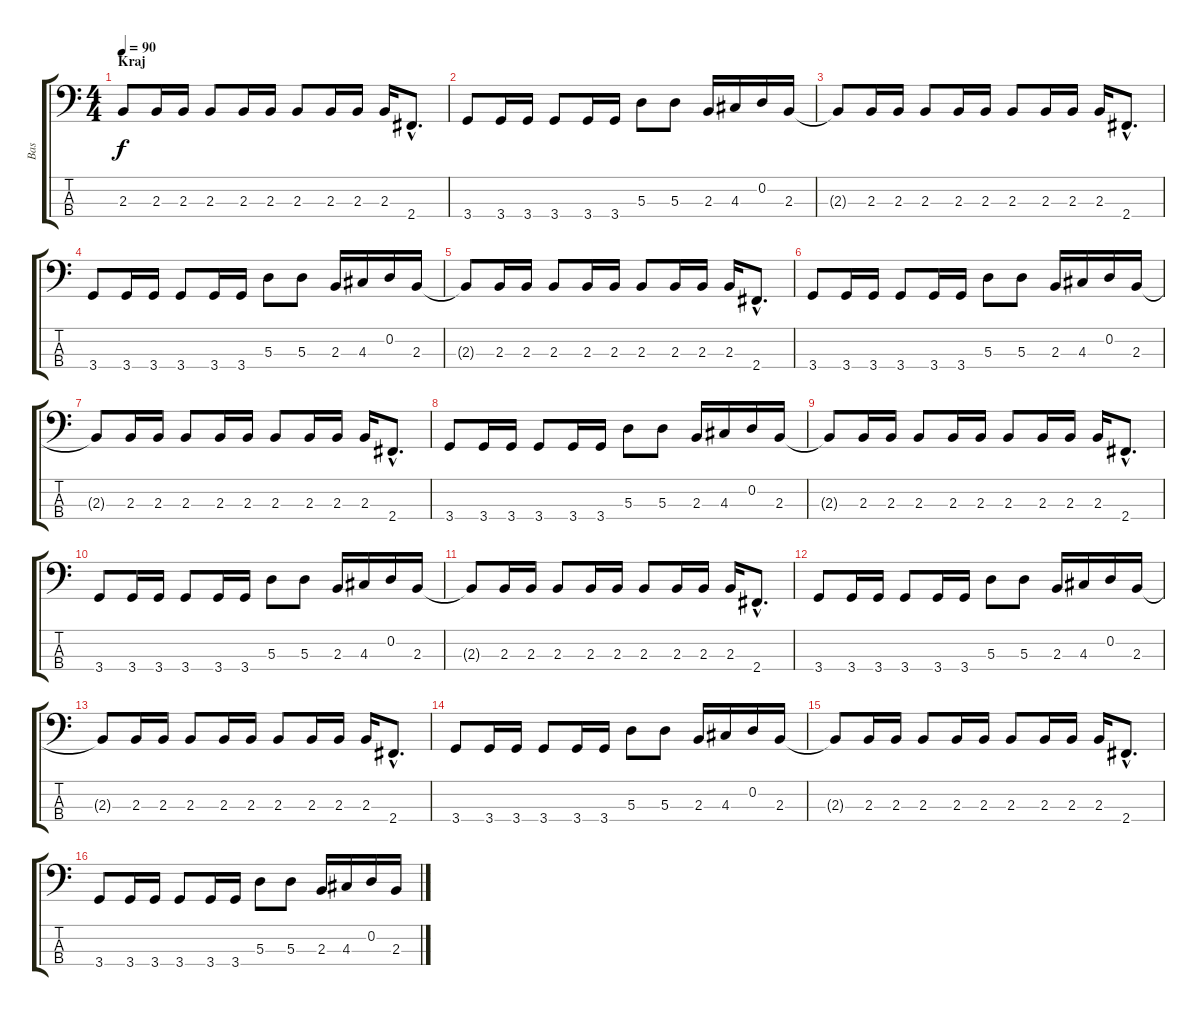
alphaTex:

\track ("Bas" "Bas") {instrument electricbassfinger}
\staff {score tabs}
\tuning (G2 D2 A1 E1) {hide}
\ts (4 4)
\section ("" "Kraj")
\tempo 90
\clef f4
\ks c
2.3.8{dy f} 2.3.16 2.3.16 2.3.8 2.3.16 2.3.16 2.3.8 2.3.16 2.3.16 2.3.16 2.4{hac}.8{d} |
3.4.8 3.4.16 3.4.16 3.4.8 3.4.16 3.4.16 5.3.8 5.3.8 2.3.16 4.3.16 0.2.16 2.3.16 |
2.3{t}.8 2.3.16 2.3.16 2.3.8 2.3.16 2.3.16 2.3.8 2.3.16 2.3.16 2.3.16 2.4{hac}.8{d} |
3.4.8 3.4.16 3.4.16 3.4.8 3.4.16 3.4.16 5.3.8 5.3.8 2.3.16 4.3.16 0.2.16 2.3.16 |
2.3{t}.8 2.3.16 2.3.16 2.3.8 2.3.16 2.3.16 2.3.8 2.3.16 2.3.16 2.3.16 2.4{hac}.8{d} |
3.4.8 3.4.16 3.4.16 3.4.8 3.4.16 3.4.16 5.3.8 5.3.8 2.3.16 4.3.16 0.2.16 2.3.16 |
2.3{t}.8 2.3.16 2.3.16 2.3.8 2.3.16 2.3.16 2.3.8 2.3.16 2.3.16 2.3.16 2.4{hac}.8{d} |
3.4.8 3.4.16 3.4.16 3.4.8 3.4.16 3.4.16 5.3.8 5.3.8 2.3.16 4.3.16 0.2.16 2.3.16 |
2.3{t}.8 2.3.16 2.3.16 2.3.8 2.3.16 2.3.16 2.3.8 2.3.16 2.3.16 2.3.16 2.4{hac}.8{d} |
3.4.8 3.4.16 3.4.16 3.4.8 3.4.16 3.4.16 5.3.8 5.3.8 2.3.16 4.3.16 0.2.16 2.3.16 |
2.3{t}.8 2.3.16 2.3.16 2.3.8 2.3.16 2.3.16 2.3.8 2.3.16 2.3.16 2.3.16 2.4{hac}.8{d} |
3.4.8 3.4.16 3.4.16 3.4.8 3.4.16 3.4.16 5.3.8 5.3.8 2.3.16 4.3.16 0.2.16 2.3.16 |
2.3{t}.8 2.3.16 2.3.16 2.3.8 2.3.16 2.3.16 2.3.8 2.3.16 2.3.16 2.3.16 2.4{hac}.8{d} |
3.4.8 3.4.16 3.4.16 3.4.8 3.4.16 3.4.16 5.3.8 5.3.8 2.3.16 4.3.16 0.2.16 2.3.16 |
2.3{t}.8 2.3.16 2.3.16 2.3.8 2.3.16 2.3.16 2.3.8 2.3.16 2.3.16 2.3.16 2.4{hac}.8{d} |
3.4.8 3.4.16 3.4.16 3.4.8 3.4.16 3.4.16 5.3.8 5.3.8 2.3.16 4.3.16 0.2.16 2.3.16
